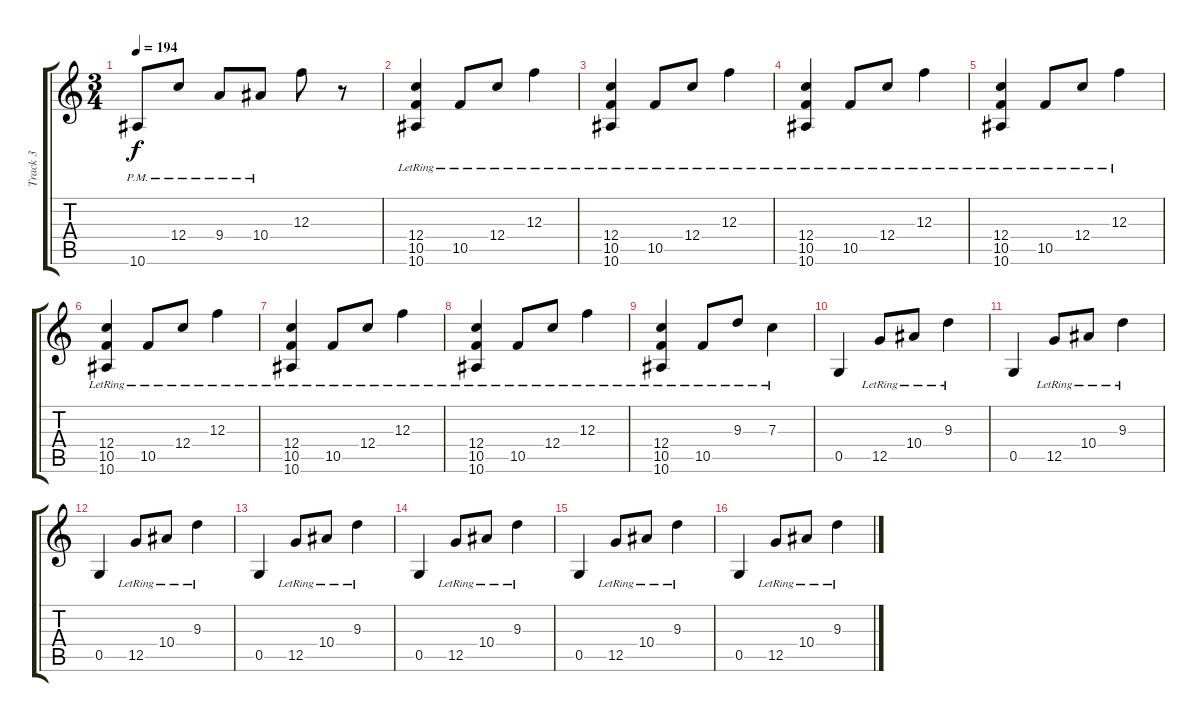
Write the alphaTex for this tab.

\track ("Track 3" "Track 3") {instrument distortionguitar}
\staff {score tabs}
\tuning (D4 A3 F3 C3 G2 C2) {hide}
\ts (3 4)
\tempo 194
\clef g2
\ks c
10.6{pm}.8{dy f} 12.4{pm}.8 9.4{pm}.8 10.4{pm}.8 12.3.8 r.8 |
(12.4{lr} 10.5{lr} 10.6{lr}).4 10.5{lr}.8 12.4{lr}.8 12.3{lr}.4 |
(12.4{lr} 10.5{lr} 10.6{lr}).4 10.5{lr}.8 12.4{lr}.8 12.3{lr}.4 |
(12.4{lr} 10.5{lr} 10.6{lr}).4 10.5{lr}.8 12.4{lr}.8 12.3{lr}.4 |
(12.4{lr} 10.5{lr} 10.6{lr}).4 10.5{lr}.8 12.4{lr}.8 12.3{lr}.4 |
(12.4{lr} 10.5{lr} 10.6{lr}).4 10.5{lr}.8 12.4{lr}.8 12.3{lr}.4 |
(12.4{lr} 10.5{lr} 10.6{lr}).4 10.5{lr}.8 12.4{lr}.8 12.3{lr}.4 |
(12.4{lr} 10.5{lr} 10.6{lr}).4 10.5{lr}.8 12.4{lr}.8 12.3{lr}.4 |
(12.4{lr} 10.5{lr} 10.6{lr}).4 10.5{lr}.8 9.3{lr}.8 7.3{lr}.4 |
0.5.4 12.5{lr}.8 10.4{lr}.8 9.3{lr}.4 |
0.5.4 12.5{lr}.8 10.4{lr}.8 9.3{lr}.4 |
0.5.4 12.5{lr}.8 10.4{lr}.8 9.3{lr}.4 |
0.5.4 12.5{lr}.8 10.4{lr}.8 9.3{lr}.4 |
0.5.4 12.5{lr}.8 10.4{lr}.8 9.3{lr}.4 |
0.5.4 12.5{lr}.8 10.4{lr}.8 9.3{lr}.4 |
0.5.4 12.5{lr}.8 10.4{lr}.8 9.3{lr}.4
